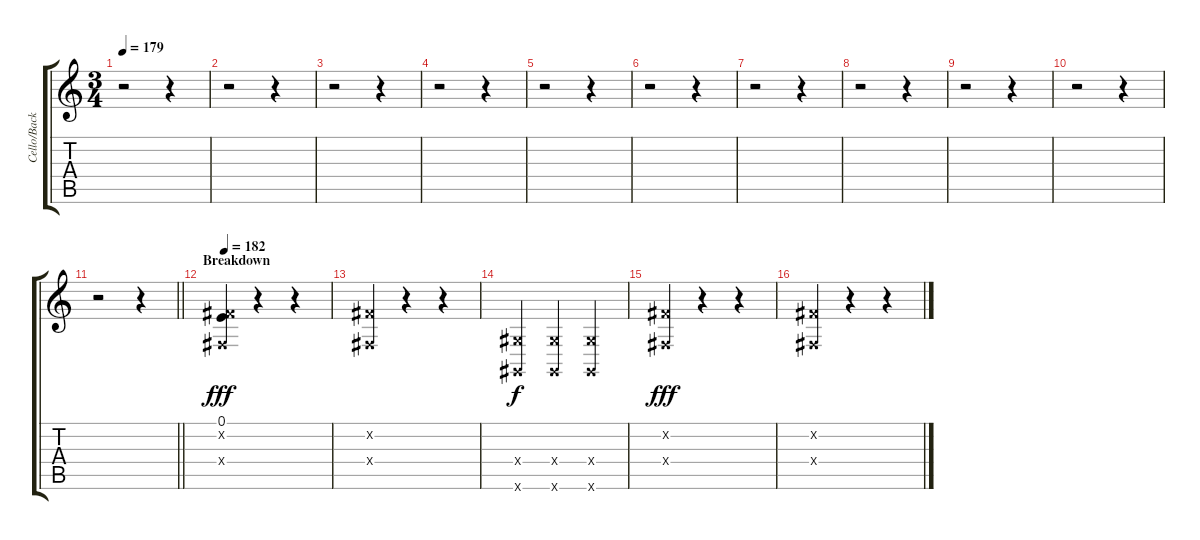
\track ("Cello/Backing Vocal" "Cello/Back") {instrument cello}
\staff {score tabs}
\tuning (E4 B3 G3 D3 A2 D2) {hide}
\ts (3 4)
\tempo 179
\clef g2
\ks c
r.2{dy f} r.4 |
r.2 r.4 |
r.2 r.4 |
r.2 r.4 |
r.2 r.4 |
r.2 r.4 |
r.2 r.4 |
r.2 r.4 |
r.2 r.4 |
r.2 r.4 |
\barLineRight lightlight
r.2 r.4 |
\section ("" "Breakdown")
\tempo 182
(0.1 7.2{x} 4.4{x}).4{dy fff instrument gunshot} r.4 r.4 |
(7.2{x} 4.4{x}).4 r.4 r.4 |
(6.4{x} 6.6{x}).4{dy f} (6.4{x} 6.6{x}).4 (6.4{x} 6.6{x}).4 |
(7.2{x} 4.4{x}).4{dy fff} r.4 r.4 |
(7.2{x} 4.4{x}).4 r.4 r.4
